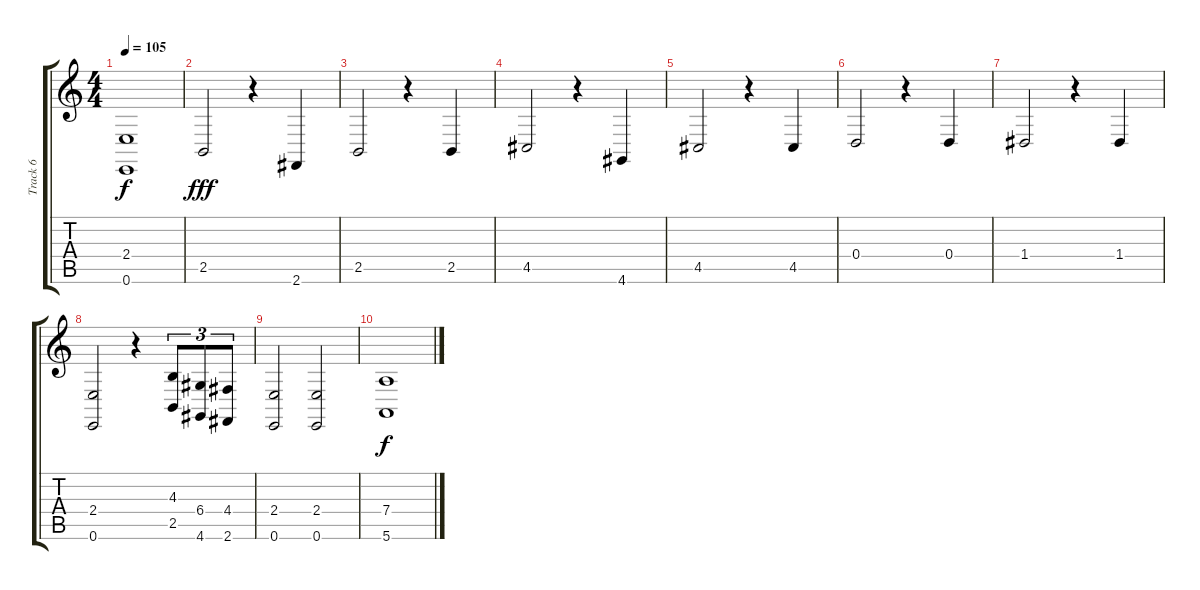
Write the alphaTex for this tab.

\track ("Track 6" "Track 6") {instrument tuba}
\staff {score tabs}
\tuning (E4 B3 G3 D3 A2 E2) {hide}
\ts (4 4)
\tempo 105
\clef g2
\ks c
(2.4{t} 0.6{t}).1{dy f} |
2.5.2{dy fff} r.4 2.6.4 |
2.5.2 r.4 2.5.4 |
4.5.2 r.4 4.6.4 |
4.5.2 r.4 4.5.4 |
0.4.2 r.4 0.4.4 |
1.4.2 r.4 1.4.4 |
(2.4 0.6).2 r.4 (4.3 2.5).8{tu (3 2)} (6.4 4.6).8{tu (3 2)} (4.4 2.6).8{tu (3 2)} |
(2.4 0.6).2 (2.4 0.6).2 |
(7.4 5.6).1{dy f}
